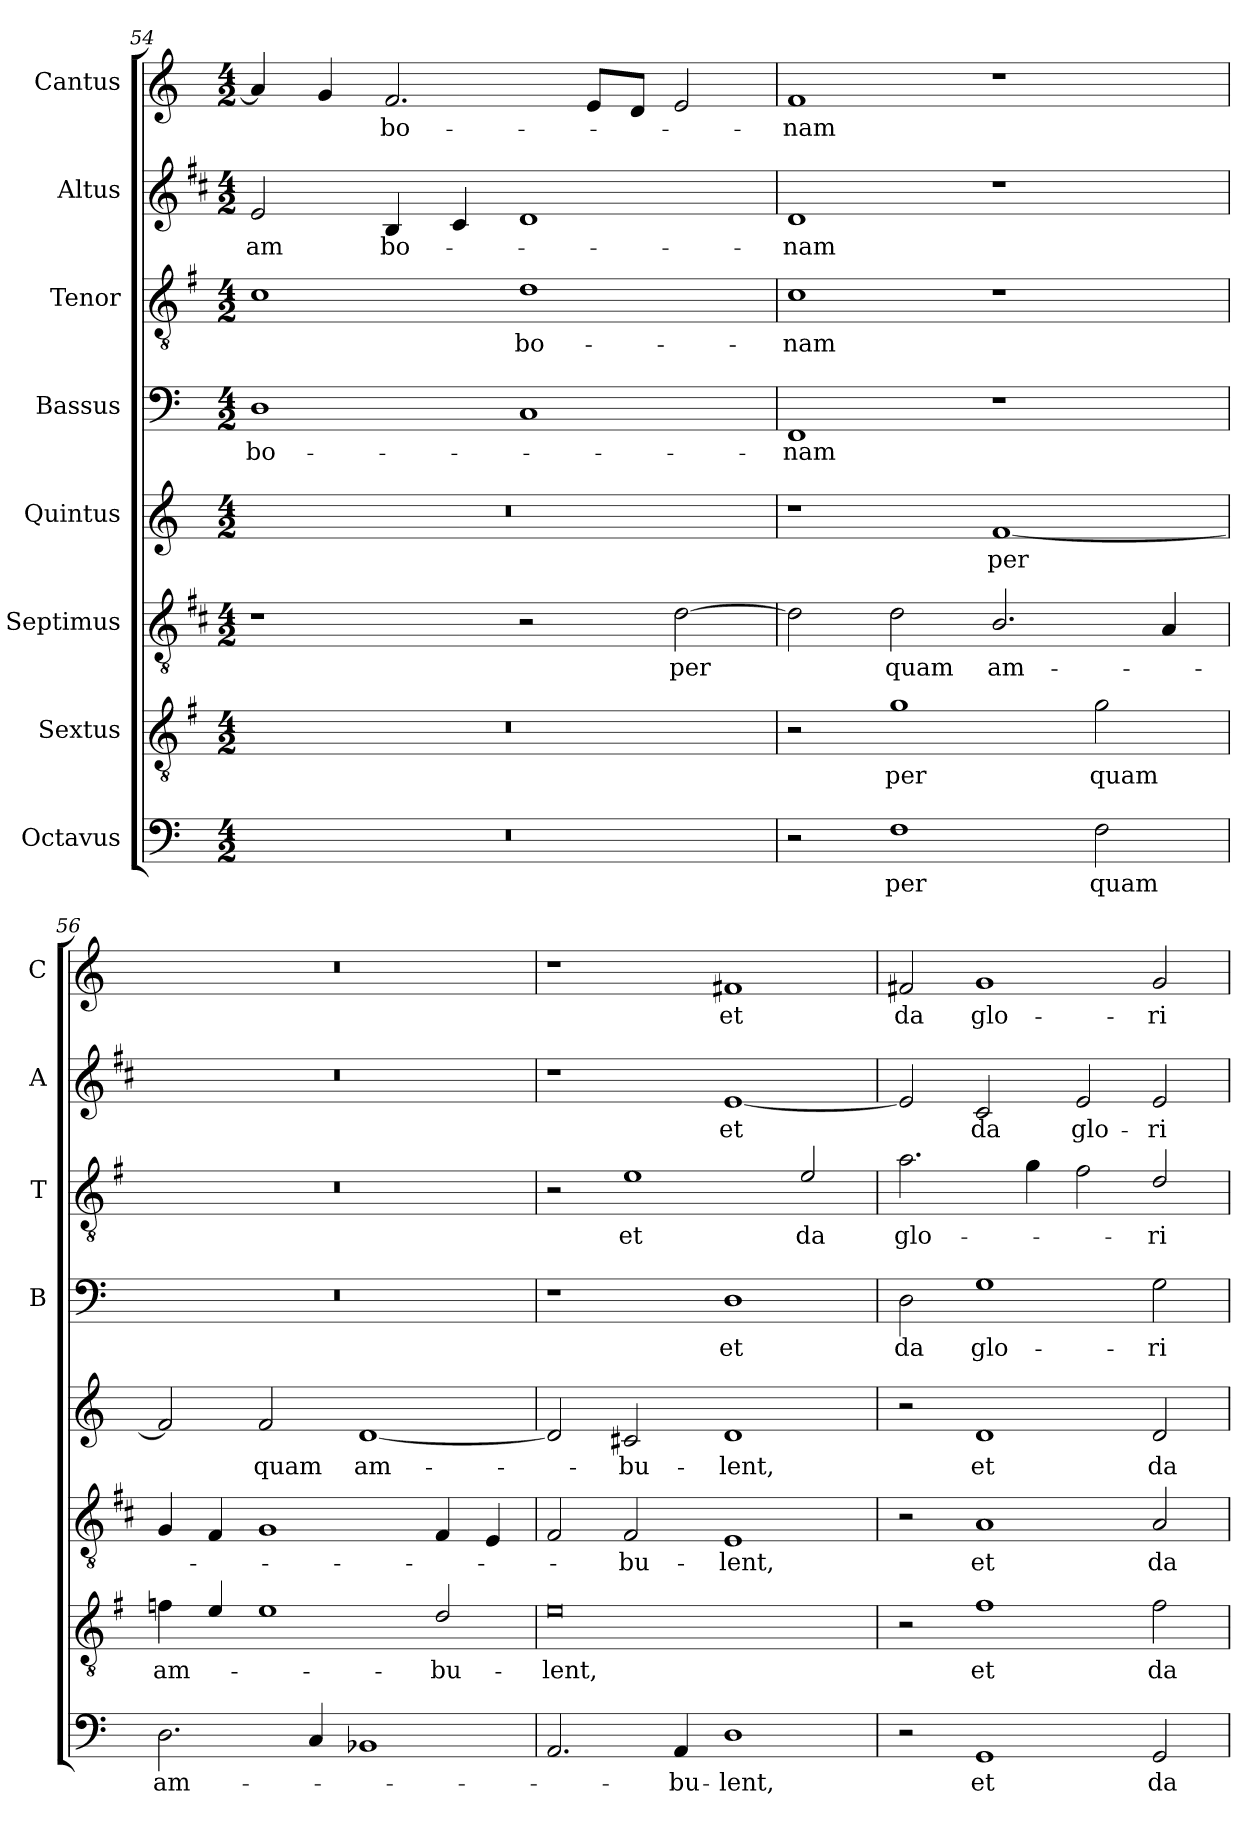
**kern	**text	**kern	**text	**kern	**text	**kern	**text	**kern	**text	**kern	**text	**kern	**text	**kern	**text
*part8	*part8	*part7	*part7	*part6	*part6	*part5	*part5	*part4	*part4	*part3	*part3	*part2	*part2	*part1	*part1
*staff8	*staff8	*staff7	*staff7	*staff6	*staff6	*staff5	*staff5	*staff4	*staff4	*staff3	*staff3	*staff2	*staff2	*staff1	*staff1
*I"Octavus	*	*I"Sextus	*	*I"Septimus	*	*I"Quintus	*	*I"Bassus	*	*I"Tenor	*	*I"Altus	*	*I"Cantus	*
*	*	*	*	*	*	*	*	*I'B	*	*I'T	*	*I'A	*	*I'C	*
*clefF4	*	*clefGv2	*	*clefGv2	*	*clefG2	*	*clefF4	*	*clefGv2	*	*clefG2	*	*clefG2	*
*	*	*ITrd4c7	*	*ITrd1c2	*	*	*	*	*	*ITrd4c7	*	*ITrd1c2	*	*	*
*k[]	*	*k[]	*	*k[]	*	*k[]	*	*k[]	*	*k[]	*	*k[]	*	*k[]	*
*C:	*	*C:	*	*C:	*	*C:	*	*C:	*	*C:	*	*C:	*	*C:	*
*M4/2	*	*M4/2	*	*M4/2	*	*M4/2	*	*M4/2	*	*M4/2	*	*M4/2	*	*M4/2	*
=54	=54	=54	=54	=54	=54	=54	=54	=54	=54	=54	=54	=54	=54	=54	=54
!	!	!	!	!	!	!	!	!	!LO:LY:b	!	!	!	!LO:LY:b	!	!
0r	.	0r	.	1r	.	0r	.	1D	bo-	1F	.	2d/	-am	4a/]	.
.	.	.	.	.	.	.	.	.	.	.	.	.	.	4g/	.
!	!	!	!	!	!	!	!	!	!	!	!	!	!LO:LY:b	!	!LO:LY:b
.	.	.	.	.	.	.	.	.	.	.	.	4A/	bo-	2.f/	bo-
.	.	.	.	.	.	.	.	.	.	.	.	4B/	.	.	.
!	!	!	!	!	!	!	!	!	!	!	!LO:LY:b	!	!	!	!
.	.	.	.	2r	.	.	.	1C	.	1G	bo-	1c	.	.	.
.	.	.	.	.	.	.	.	.	.	.	.	.	.	8e/L	.
.	.	.	.	.	.	.	.	.	.	.	.	.	.	8d/J	.
!	!	!	!	!	!LO:LY:b	!	!	!	!	!	!	!	!	!	!
.	.	.	.	[2c\	per	.	.	.	.	.	.	.	.	2e/	.
!!LO:LB:g=z
=55	=55	=55	=55	=55	=55	=55	=55	=55	=55	=55	=55	=55	=55	=55	=55
!	!	!	!	!	!	!	!	!	!LO:LY:b	!	!LO:LY:b	!	!LO:LY:b	!	!LO:LY:b
2r	.	2r	.	2c\]	.	1r	.	1FF	-nam	1F	-nam	1c	-nam	1f	-nam
!	!LO:LY:b	!	!LO:LY:b	!	!LO:LY:b	!	!	!	!	!	!	!	!	!	!
1F	per	1c	per	2c\	quam	.	.	.	.	.	.	.	.	.	.
!	!	!	!	!	!LO:LY:b	!	!LO:LY:b	!	!	!	!	!	!	!	!
.	.	.	.	2.A/	am-	[1f	per	1r	.	1r	.	1r	.	1r	.
!	!LO:LY:b	!	!LO:LY:b	!	!	!	!	!	!	!	!	!	!	!	!
2F\	quam	2c\	quam	.	.	.	.	.	.	.	.	.	.	.	.
.	.	.	.	4G/	.	.	.	.	.	.	.	.	.	.	.
=56	=56	=56	=56	=56	=56	=56	=56	=56	=56	=56	=56	=56	=56	=56	=56
!	!LO:LY:b	!	!LO:LY:b	!	!	!	!	!	!	!	!	!	!	!	!
2.D\	am-	4B-X\	am-	4F/	.	2f/]	.	0r	.	0r	.	0r	.	0r	.
.	.	4A/	.	4E/	.	.	.	.	.	.	.	.	.	.	.
!	!	!	!	!	!	!	!LO:LY:b	!	!	!	!	!	!	!	!
.	.	1A	.	1F	.	2f/	quam	.	.	.	.	.	.	.	.
4C/	.	.	.	.	.	.	.	.	.	.	.	.	.	.	.
!	!	!	!	!	!	!	!LO:LY:b	!	!	!	!	!	!	!	!
1BB-X	.	.	.	.	.	[1d	am-	.	.	.	.	.	.	.	.
!	!	!	!LO:LY:b	!	!	!	!	!	!	!	!	!	!	!	!
.	.	2G/	-bu-	4E/	.	.	.	.	.	.	.	.	.	.	.
.	.	.	.	4D/	.	.	.	.	.	.	.	.	.	.	.
=57	=57	=57	=57	=57	=57	=57	=57	=57	=57	=57	=57	=57	=57	=57	=57
!	!	!	!LO:LY:b	!	!	!	!	!	!	!	!	!	!	!	!
2.AA/	.	0A	-lent,	2E/	.	2d/]	.	1r	.	2r	.	1r	.	1r	.
!	!	!	!	!	!LO:LY:b	!	!LO:LY:b	!	!	!	!LO:LY:b	!	!	!	!
.	.	.	.	2E/	-bu-	2c#X/	-bu-	.	.	1A	et	.	.	.	.
!	!LO:LY:b	!	!	!	!	!	!	!	!	!	!	!	!	!	!
4AA/	-bu-	.	.	.	.	.	.	.	.	.	.	.	.	.	.
!	!LO:LY:b	!	!	!	!LO:LY:b	!	!LO:LY:b	!	!LO:LY:b	!	!	!	!LO:LY:b	!	!LO:LY:b
1D	-lent,	.	.	1D	-lent,	1d	-lent,	1D	et	.	.	[1d	et	1f#X	et
!	!	!	!	!	!	!	!	!	!	!	!LO:LY:b	!	!	!	!
.	.	.	.	.	.	.	.	.	.	2A/	da	.	.	.	.
=58	=58	=58	=58	=58	=58	=58	=58	=58	=58	=58	=58	=58	=58	=58	=58
!	!	!	!	!	!	!	!	!	!LO:LY:b	!	!LO:LY:b	!	!	!	!LO:LY:b
2r	.	2r	.	2r	.	2r	.	2D\	da	2.d\	glo-	2d/]	.	2f#X/	da
!	!LO:LY:b	!	!LO:LY:b	!	!LO:LY:b	!	!LO:LY:b	!	!LO:LY:b	!	!	!	!LO:LY:b	!	!LO:LY:b
1GG	et	1B	et	1G	et	1d	et	1G	glo-	.	.	2B/	da	1g	glo-
.	.	.	.	.	.	.	.	.	.	4c\	.	.	.	.	.
!	!	!	!	!	!	!	!	!	!	!	!	!	!LO:LY:b	!	!
.	.	.	.	.	.	.	.	.	.	2B\	.	2d/	glo-	.	.
!	!LO:LY:b	!	!LO:LY:b	!	!LO:LY:b	!	!LO:LY:b	!	!LO:LY:b	!	!LO:LY:b	!	!LO:LY:b	!	!LO:LY:b
2GG/	da	2B\	da	2G/	da	2d/	da	2G\	-ri-	2G/	-ri-	2d/	-ri-	2g/	-ri-
=	=	=	=	=	=	=	=	=	=	=	=	=	=	=	=
*-	*-	*-	*-	*-	*-	*-	*-	*-	*-	*-	*-	*-	*-	*-	*-
